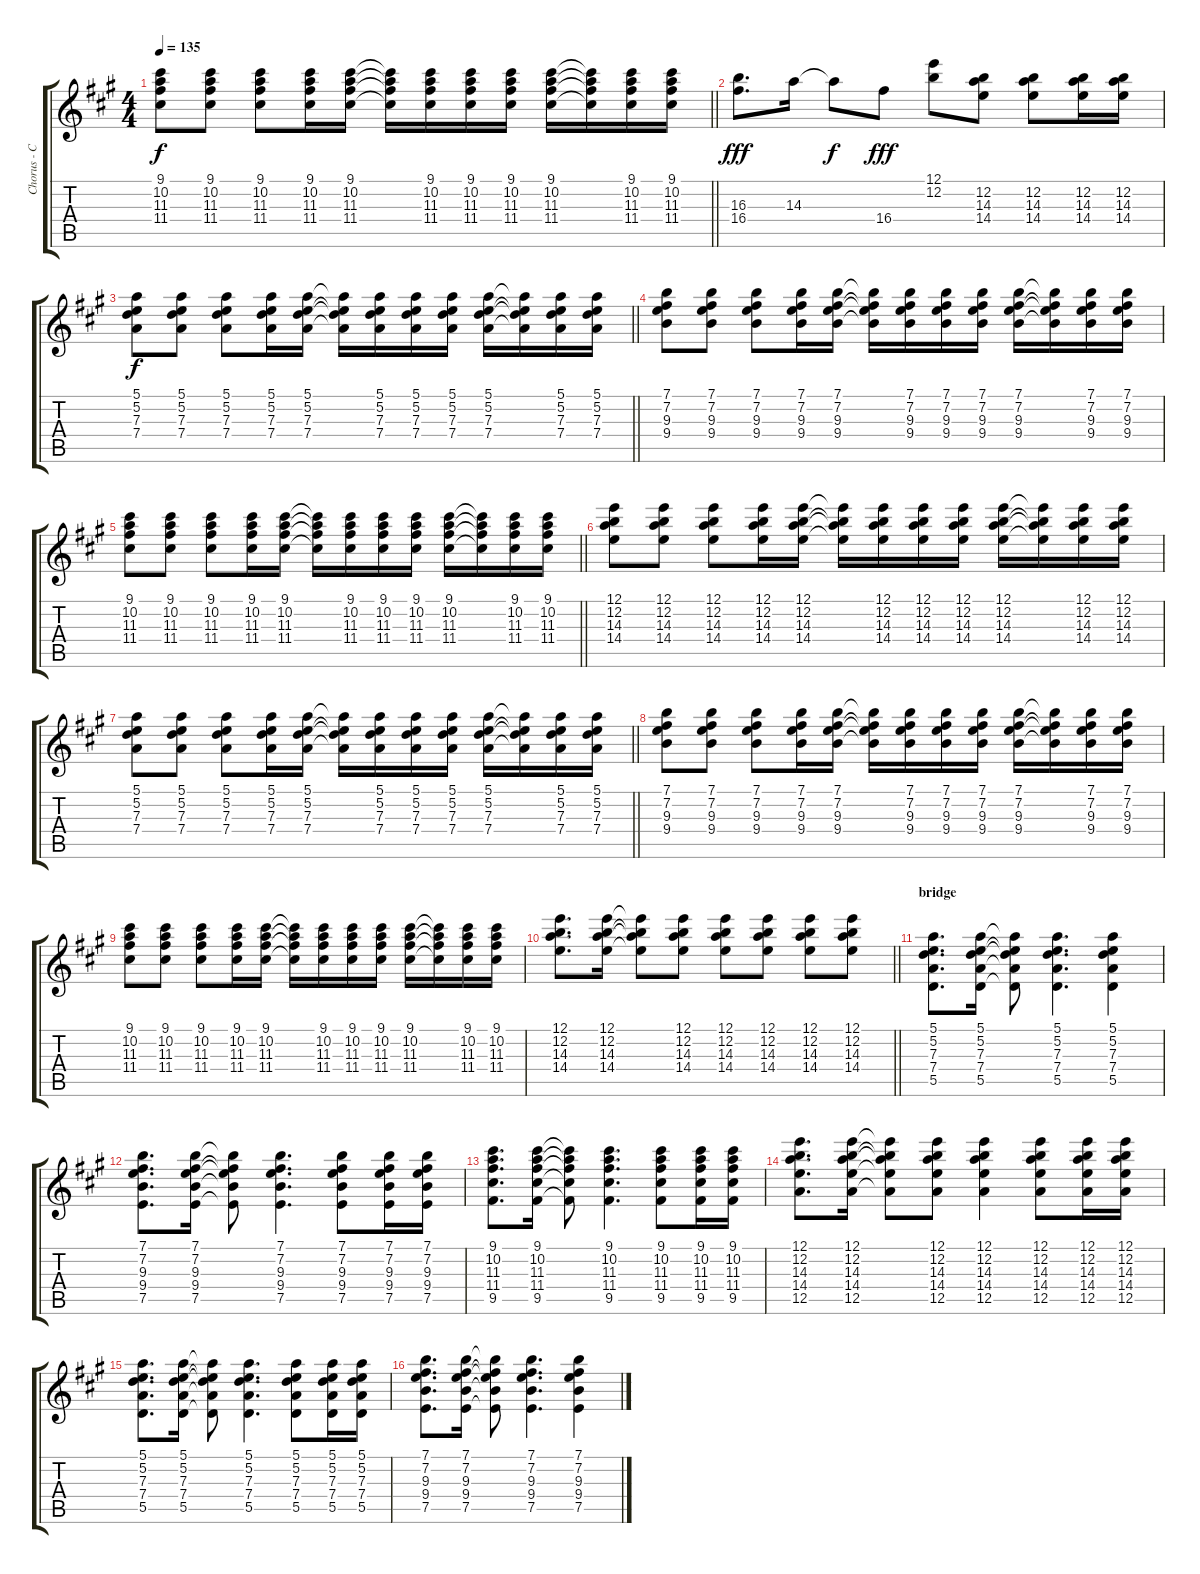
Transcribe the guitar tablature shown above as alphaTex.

\track ("Chorus - Clean" "Chorus - C") {instrument electricbassfinger}
\staff {score tabs}
\tuning (E4 B3 G3 D3 A2 D2) {hide}
\ts (4 4)
\tempo 135
\clef g2
\barLineRight lightlight
\ks a
(9.1 10.2 11.3 11.4).8{dy f} (9.1 10.2 11.3 11.4).8 (9.1 10.2 11.3 11.4).8 (9.1 10.2 11.3 11.4).16 (9.1 10.2 11.3 11.4).16 (9.1{t} 10.2{t} 11.3{t} 11.4{t}).16 (9.1 10.2 11.3 11.4).16 (9.1 10.2 11.3 11.4).16 (9.1 10.2 11.3 11.4).16 (9.1 10.2 11.3 11.4).16 (9.1{t} 10.2{t} 11.3{t} 11.4{t}).16 (9.1 10.2 11.3 11.4).16 (9.1 10.2 11.3 11.4).16 |
(16.3 16.4).8{d dy fff} 14.3.16 14.3{t}.8{dy f} 16.4.8{dy fff} (12.1 12.2).8 (12.2 14.3 14.4).8 (12.2 14.3 14.4).8 (12.2 14.3 14.4).16 (12.2 14.3 14.4).16 |
\barLineRight lightlight
(5.1 5.2 7.3 7.4).8{dy f} (5.1 5.2 7.3 7.4).8 (5.1 5.2 7.3 7.4).8 (5.1 5.2 7.3 7.4).16 (5.1 5.2 7.3 7.4).16 (5.1{t} 5.2{t} 7.3{t} 7.4{t}).16 (5.1 5.2 7.3 7.4).16 (5.1 5.2 7.3 7.4).16 (5.1 5.2 7.3 7.4).16 (5.1 5.2 7.3 7.4).16 (5.1{t} 5.2{t} 7.3{t} 7.4{t}).16 (5.1 5.2 7.3 7.4).16 (5.1 5.2 7.3 7.4).16 |
(7.1 7.2 9.3 9.4).8 (7.1 7.2 9.3 9.4).8 (7.1 7.2 9.3 9.4).8 (7.1 7.2 9.3 9.4).16 (7.1 7.2 9.3 9.4).16 (7.1{t} 7.2{t} 9.3{t} 9.4{t}).16 (7.1 7.2 9.3 9.4).16 (7.1 7.2 9.3 9.4).16 (7.1 7.2 9.3 9.4).16 (7.1 7.2 9.3 9.4).16 (7.1{t} 7.2{t} 9.3{t} 9.4{t}).16 (7.1 7.2 9.3 9.4).16 (7.1 7.2 9.3 9.4).16 |
\barLineRight lightlight
(9.1 10.2 11.3 11.4).8 (9.1 10.2 11.3 11.4).8 (9.1 10.2 11.3 11.4).8 (9.1 10.2 11.3 11.4).16 (9.1 10.2 11.3 11.4).16 (9.1{t} 10.2{t} 11.3{t} 11.4{t}).16 (9.1 10.2 11.3 11.4).16 (9.1 10.2 11.3 11.4).16 (9.1 10.2 11.3 11.4).16 (9.1 10.2 11.3 11.4).16 (9.1{t} 10.2{t} 11.3{t} 11.4{t}).16 (9.1 10.2 11.3 11.4).16 (9.1 10.2 11.3 11.4).16 |
(12.1 12.2 14.3 14.4).8 (12.1 12.2 14.3 14.4).8 (12.1 12.2 14.3 14.4).8 (12.1 12.2 14.3 14.4).16 (12.1 12.2 14.3 14.4).16 (12.1{t} 12.2{t} 14.3{t} 14.4{t}).16 (12.1 12.2 14.3 14.4).16 (12.1 12.2 14.3 14.4).16 (12.1 12.2 14.3 14.4).16 (12.1 12.2 14.3 14.4).16 (12.1{t} 12.2{t} 14.3{t} 14.4{t}).16 (12.1 12.2 14.3 14.4).16 (12.1 12.2 14.3 14.4).16 |
\barLineRight lightlight
(5.1 5.2 7.3 7.4).8 (5.1 5.2 7.3 7.4).8 (5.1 5.2 7.3 7.4).8 (5.1 5.2 7.3 7.4).16 (5.1 5.2 7.3 7.4).16 (5.1{t} 5.2{t} 7.3{t} 7.4{t}).16 (5.1 5.2 7.3 7.4).16 (5.1 5.2 7.3 7.4).16 (5.1 5.2 7.3 7.4).16 (5.1 5.2 7.3 7.4).16 (5.1{t} 5.2{t} 7.3{t} 7.4{t}).16 (5.1 5.2 7.3 7.4).16 (5.1 5.2 7.3 7.4).16 |
(7.1 7.2 9.3 9.4).8 (7.1 7.2 9.3 9.4).8 (7.1 7.2 9.3 9.4).8 (7.1 7.2 9.3 9.4).16 (7.1 7.2 9.3 9.4).16 (7.1{t} 7.2{t} 9.3{t} 9.4{t}).16 (7.1 7.2 9.3 9.4).16 (7.1 7.2 9.3 9.4).16 (7.1 7.2 9.3 9.4).16 (7.1 7.2 9.3 9.4).16 (7.1{t} 7.2{t} 9.3{t} 9.4{t}).16 (7.1 7.2 9.3 9.4).16 (7.1 7.2 9.3 9.4).16 |
(9.1 10.2 11.3 11.4).8 (9.1 10.2 11.3 11.4).8 (9.1 10.2 11.3 11.4).8 (9.1 10.2 11.3 11.4).16 (9.1 10.2 11.3 11.4).16 (9.1{t} 10.2{t} 11.3{t} 11.4{t}).16 (9.1 10.2 11.3 11.4).16 (9.1 10.2 11.3 11.4).16 (9.1 10.2 11.3 11.4).16 (9.1 10.2 11.3 11.4).16 (9.1{t} 10.2{t} 11.3{t} 11.4{t}).16 (9.1 10.2 11.3 11.4).16 (9.1 10.2 11.3 11.4).16 |
\barLineRight lightlight
(12.1 12.2 14.3 14.4).8{d} (12.1 12.2 14.3 14.4).16 (12.1{t} 12.2{t} 14.3{t} 14.4{t}).8 (12.1 12.2 14.3 14.4).8 (12.1 12.2 14.3 14.4).8 (12.1 12.2 14.3 14.4).8 (12.1 12.2 14.3 14.4).8 (12.1 12.2 14.3 14.4).8 |
\section ("" "bridge")
(5.1 5.2 7.3 7.4 5.5).8{d} (5.1 5.2 7.3 7.4 5.5).16 (5.1{t} 5.2{t} 7.3{t} 7.4{t} 5.5{t}).8 (5.1 5.2 7.3 7.4 5.5).4{d} (5.1 5.2 7.3 7.4 5.5).4 |
(7.1 7.2 9.3 9.4 7.5).8{d} (7.1 7.2 9.3 9.4 7.5).16 (7.1{t} 7.2{t} 9.3{t} 9.4{t} 7.5{t}).8 (7.1 7.2 9.3 9.4 7.5).4{d} (7.1 7.2 9.3 9.4 7.5).8 (7.1 7.2 9.3 9.4 7.5).16 (7.1 7.2 9.3 9.4 7.5).16 |
(9.1 10.2 11.3 11.4 9.5).8{d} (9.1 10.2 11.3 11.4 9.5).16 (9.1{t} 10.2{t} 11.3{t} 11.4{t} 9.5{t}).8 (9.1 10.2 11.3 11.4 9.5).4{d} (9.1 10.2 11.3 11.4 9.5).8 (9.1 10.2 11.3 11.4 9.5).16 (9.1 10.2 11.3 11.4 9.5).16 |
(12.1 12.2 14.3 14.4 12.5).8{d} (12.1 12.2 14.3 14.4 12.5).16 (12.1{t} 12.2{t} 14.3{t} 14.4{t} 12.5{t}).8 (12.1 12.2 14.3 14.4 12.5).8{beam merge} (12.1 12.2 14.3 14.4 12.5).4 (12.1 12.2 14.3 14.4 12.5).8 (12.1 12.2 14.3 14.4 12.5).16 (12.1 12.2 14.3 14.4 12.5).16 |
(5.1 5.2 7.3 7.4 5.5).8{d} (5.1 5.2 7.3 7.4 5.5).16 (5.1{t} 5.2{t} 7.3{t} 7.4{t} 5.5{t}).8 (5.1 5.2 7.3 7.4 5.5).4{d} (5.1 5.2 7.3 7.4 5.5).8 (5.1 5.2 7.3 7.4 5.5).16 (5.1 5.2 7.3 7.4 5.5).16 |
(7.1 7.2 9.3 9.4 7.5).8{d} (7.1 7.2 9.3 9.4 7.5).16 (7.1{t} 7.2{t} 9.3{t} 9.4{t} 7.5{t}).8 (7.1 7.2 9.3 9.4 7.5).4{d} (7.1 7.2 9.3 9.4 7.5).4
